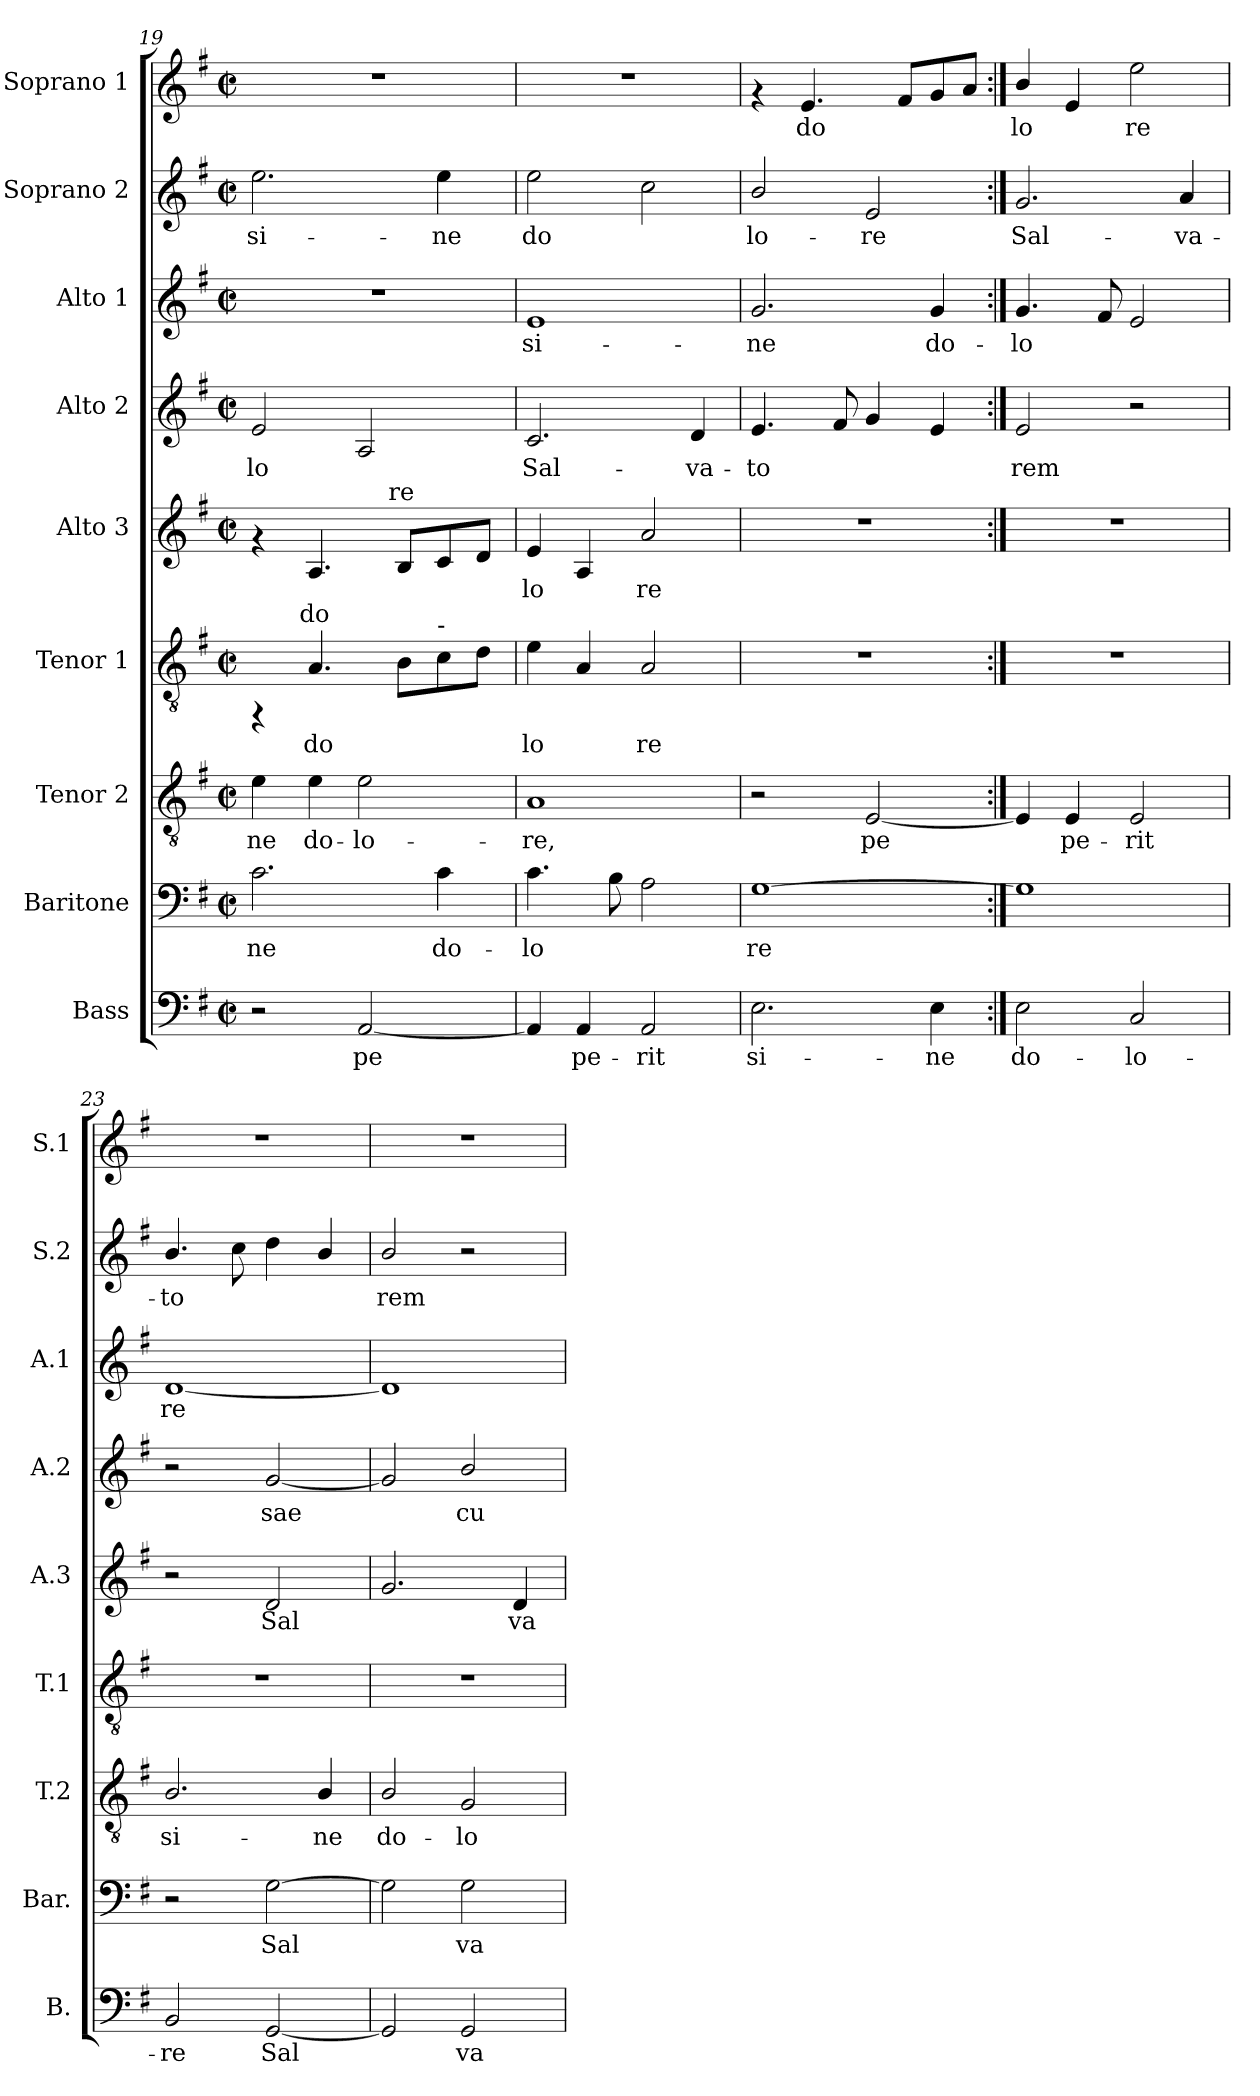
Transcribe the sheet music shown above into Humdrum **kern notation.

**kern	**text	**kern	**text	**kern	**text	**kern	**text	**kern	**text	**kern	**text	**kern	**text	**kern	**text	**kern	**text
*part9	*part9	*part8	*part8	*part7	*part7	*part6	*part6	*part5	*part5	*part4	*part4	*part3	*part3	*part2	*part2	*part1	*part1
*staff9	*staff9	*staff8	*staff8	*staff7	*staff7	*staff6	*staff6	*staff5	*staff5	*staff4	*staff4	*staff3	*staff3	*staff2	*staff2	*staff1	*staff1
*I"Bass	*	*I"Baritone	*	*I"Tenor 2	*	*I"Tenor 1	*	*I"Alto 3	*	*I"Alto 2	*	*I"Alto 1	*	*I"Soprano 2	*	*I"Soprano 1	*
*I'B.	*	*I'Bar.	*	*I'T.2	*	*I'T.1	*	*I'A.3	*	*I'A.2	*	*I'A.1	*	*I'S.2	*	*I'S.1	*
*clefF4	*	*clefF4	*	*clefGv2	*	*clefGv2	*	*clefG2	*	*clefG2	*	*clefG2	*	*clefG2	*	*clefG2	*
*k[f#]	*	*k[f#]	*	*k[f#]	*	*k[f#]	*	*k[f#]	*	*k[f#]	*	*k[f#]	*	*k[f#]	*	*k[f#]	*
*G:	*	*G:	*	*G:	*	*G:	*	*G:	*	*G:	*	*G:	*	*G:	*	*G:	*
*M2/2	*	*M2/2	*	*M2/2	*	*M2/2	*	*M2/2	*	*M2/2	*	*M2/2	*	*M2/2	*	*M2/2	*
*met(c|)	*	*met(c|)	*	*met(c|)	*	*met(c|)	*	*met(c|)	*	*met(c|)	*	*met(c|)	*	*met(c|)	*	*met(c|)	*
=19	=19	=19	=19	=19	=19	=19	=19	=19	=19	=19	=19	=19	=19	=19	=19	=19	=19
!	!	!	!LO:LY:b:cj	!	!LO:LY:b:cj	!	!	!	!	!	!LO:LY:b:cj	!	!	!	!LO:LY:b:cj	!	!
*	*	*	*	*	*	*^	*	*^	*	*	*	*	*	*	*	*	*
2r	.	2.c\	-ne	4e\	-ne	4rFF	8...ryy	.	4rf	2ryy	.	2e/	-lo-	1r	.	2.ee\	si-	1r	.
!	!	!	!	!	!	!	!LO:TX:a:t=do	!	!	!	!	!	!	!	!	!	!	!	!
.	.	.	.	.	.	.	2ryy	.	.	.	.	.	.	.	.	.	.	.	.
!	!	!	!	!	!LO:LY:b:cj	!	!	!LO:LY:b:cj	!	!	!LO:LY:b:cj	!	!	!	!	!	!	!	!
.	.	.	.	4e\	do-	4.A/	.	do-	4.A/	.	--	.	.	.	.	.	.	.	.
!	!LO:LY:b:cj	!	!	!	!LO:LY:b:cj	!	!	!	!	!	!	!	!LO:LY:b:cj	!	!	!	!	!	!
[<2AA/	pe-	.	.	2e\	-lo-	.	.	.	.	16..ryy	.	2A/	--	.	.	.	.	.	.
!	!	!	!	!	!	!	!	!	!	!LO:TX:a:t=re	!	!	!	!	!	!	!	!	!
.	.	.	.	.	.	.	.	.	.	4ryy	.	.	.	.	.	.	.	.	.
!	!	!	!	!	!	!	!	!LO:LY:b:cj	!	!	!LO:LY:b:cj	!	!	!	!	!	!	!	!
.	.	.	.	.	.	8B\L	.	--	8B/L	.	--	.	.	.	.	.	.	.	.
.	.	.	.	.	.	.	4ryy	.	.	.	.	.	.	.	.	.	.	.	.
!	!	!	!	!	!	!LO:TX:a:t=-	!	!	!	!	!	!	!	!	!	!	!	!	!
!	!	!	!LO:LY:b:cj	!	!	!	!	!LO:LY:b:cj	!	!	!LO:LY:b:cj	!	!	!	!	!	!LO:LY:b:cj	!	!
.	.	4c\	do-	.	.	8c\	.	--	8c/	.	--	.	.	.	.	4ee\	-ne	.	.
.	.	.	.	.	.	.	.	.	.	8ryy	.	.	.	.	.	.	.	.	.
!	!	!	!	!	!	!	!	!LO:LY:b:cj	!	!	!LO:LY:b:cj	!	!	!	!	!	!	!	!
.	.	.	.	.	.	8d\J	.	--	8d/J	.	--	.	.	.	.	.	.	.	.
.	.	.	.	.	.	.	64ryy	.	.	64ryy	.	.	.	.	.	.	.	.	.
=20	=20	=20	=20	=20	=20	=20	=20	=20	=20	=20	=20	=20	=20	=20	=20	=20	=20	=20	=20
!	!LO:LY:b:cj	!	!LO:LY:b:cj	!	!LO:LY:b:cj	!	!	!LO:LY:b:cj	!	!	!LO:LY:b:cj	!	!LO:LY:b:cj	!	!LO:LY:b:cj	!	!LO:LY:b:cj	!	!
*	*	*	*	*	*	*v	*v	*	*	*	*	*	*	*	*	*	*	*	*
*	*	*	*	*	*	*	*	*v	*v	*	*	*	*	*	*	*	*	*
4AA/]	--	4.c\	-lo-	1A	-re,	4e\	-lo-	4e/	-lo-	2.c/	-Sal-	1e	si-	2ee\	do-	1r	.
!	!LO:LY:b:cj	!	!	!	!	!	!LO:LY:b:cj	!	!LO:LY:b:cj	!	!	!	!	!	!	!	!
4AA/	-pe-	.	.	.	.	4A/	--	4A/	--	.	.	.	.	.	.	.	.
!	!	!	!LO:LY:b:cj	!	!	!	!	!	!	!	!	!	!	!	!	!	!
.	.	8B\	--	.	.	.	.	.	.	.	.	.	.	.	.	.	.
!	!LO:LY:b:cj	!	!LO:LY:b:cj	!	!	!	!LO:LY:b:cj	!	!LO:LY:b:cj	!	!	!	!	!	!LO:LY:b:cj	!	!
2AA/	-rit	2A\	--	.	.	2A/	-re	2a/	-re	.	.	.	.	2cc\	--	.	.
!	!	!	!	!	!	!	!	!	!	!	!LO:LY:b:cj	!	!	!	!	!	!
.	.	.	.	.	.	.	.	.	.	4d/	-va-	.	.	.	.	.	.
=21	=21	=21	=21	=21	=21	=21	=21	=21	=21	=21	=21	=21	=21	=21	=21	=21	=21
!	!LO:LY:b:cj	!	!LO:LY:b:cj	!	!	!	!	!	!	!	!LO:LY:b:cj	!	!LO:LY:b:cj	!	!LO:LY:b:cj	!	!
2.E\	si-	[<1G	-re	2r	.	1r	.	1r	.	4.e/	-to-	2.g/	-ne	2b/	-lo-	4rf	.
!	!	!	!	!	!	!	!	!	!	!	!	!	!	!	!	!	!LO:LY:b:cj
.	.	.	.	.	.	.	.	.	.	.	.	.	.	.	.	4.e/	do-
!	!	!	!	!	!	!	!	!	!	!	!LO:LY:b:cj	!	!	!	!	!	!
.	.	.	.	.	.	.	.	.	.	8f#/	--	.	.	.	.	.	.
!	!	!	!	!	!LO:LY:b:cj	!	!	!	!	!	!LO:LY:b:cj	!	!	!	!LO:LY:b:cj	!	!
.	.	.	.	[<2E/	pe-	.	.	.	.	4g/	--	.	.	2e/	-re	.	.
!	!	!	!	!	!	!	!	!	!	!	!	!	!	!	!	!	!LO:LY:b:cj
.	.	.	.	.	.	.	.	.	.	.	.	.	.	.	.	8f#/L	--
!	!LO:LY:b:cj	!	!	!	!	!	!	!	!	!	!LO:LY:b:cj	!	!LO:LY:b:cj	!	!	!	!LO:LY:b:cj
4E\	-ne	.	.	.	.	.	.	.	.	4e/	--	4g/	do-	.	.	8g/	--
!	!	!	!	!	!	!	!	!	!	!	!	!	!	!	!	!	!LO:LY:b:cj
.	.	.	.	.	.	.	.	.	.	.	.	.	.	.	.	8a/J	--
!!LO:PB:g=z
=22:|!	=22:|!	=22:|!	=22:|!	=22:|!	=22:|!	=22:|!	=22:|!	=22:|!	=22:|!	=22:|!	=22:|!	=22:|!	=22:|!	=22:|!	=22:|!	=22:|!	=22:|!
!	!LO:LY:b:cj	!	!LO:LY:b:cj	!	!LO:LY:b:cj	!	!	!	!	!	!LO:LY:b:cj	!	!LO:LY:b:cj	!	!LO:LY:b:cj	!	!LO:LY:b:cj
2E\	do-	1G]	.	4E/]	--	1r	.	1r	.	2e/	-rem	4.g/	-lo-	2.g/	Sal-	4b/	-lo-
!	!	!	!	!	!LO:LY:b:cj	!	!	!	!	!	!	!	!	!	!	!	!LO:LY:b:cj
.	.	.	.	4E/	-pe-	.	.	.	.	.	.	.	.	.	.	4e/	--
!	!	!	!	!	!	!	!	!	!	!	!	!	!LO:LY:b:cj	!	!	!	!
.	.	.	.	.	.	.	.	.	.	.	.	8f#/	--	.	.	.	.
!	!LO:LY:b:cj	!	!	!	!LO:LY:b:cj	!	!	!	!	!	!	!	!LO:LY:b:cj	!	!	!	!LO:LY:b:cj
2C/	-lo-	.	.	2E/	-rit	.	.	.	.	2r	.	2e/	--	.	.	2ee\	-re
!	!	!	!	!	!	!	!	!	!	!	!	!	!	!	!LO:LY:b:cj	!	!
.	.	.	.	.	.	.	.	.	.	.	.	.	.	4a/	-va-	.	.
=23	=23	=23	=23	=23	=23	=23	=23	=23	=23	=23	=23	=23	=23	=23	=23	=23	=23
!	!LO:LY:b:cj	!	!	!	!LO:LY:b:cj	!	!	!	!	!	!	!	!LO:LY:b:cj	!	!LO:LY:b:cj	!	!
2BB/	-re	2r	.	2.B/	si-	1r	.	2r	.	2r	.	[<1d	-re	4.b/	-to-	1r	.
!	!	!	!	!	!	!	!	!	!	!	!	!	!	!	!LO:LY:b:cj	!	!
.	.	.	.	.	.	.	.	.	.	.	.	.	.	8cc\	--	.	.
!	!LO:LY:b:cj	!	!LO:LY:b:cj	!	!	!	!	!	!LO:LY:b:cj	!	!LO:LY:b:cj	!	!	!	!LO:LY:b:cj	!	!
[<2GG/	Sal-	[>2G\	Sal-	.	.	.	.	2d/	Sal-	[<2g/	sae-	.	.	4dd\	--	.	.
!	!	!	!	!	!LO:LY:b:cj	!	!	!	!	!	!	!	!	!	!LO:LY:b:cj	!	!
.	.	.	.	4B/	-ne	.	.	.	.	.	.	.	.	4b/	--	.	.
=24	=24	=24	=24	=24	=24	=24	=24	=24	=24	=24	=24	=24	=24	=24	=24	=24	=24
!	!LO:LY:b:cj	!	!LO:LY:b:cj	!	!LO:LY:b:cj	!	!	!	!LO:LY:b:cj	!	!LO:LY:b:cj	!	!LO:LY:b:cj	!	!LO:LY:b:cj	!	!
2GG/]	--	2G\]	--	2B/	do-	1r	.	2.g/	--	2g/]	--	1d]	.	2b/	-rem	1r	.
!	!LO:LY:b:cj	!	!LO:LY:b:cj	!	!LO:LY:b:cj	!	!	!	!	!	!LO:LY:b:cj	!	!	!	!	!	!
2GG/	-va-	2G\	-va-	2G/	-lo-	.	.	.	.	2b/	-cu-	.	.	2r	.	.	.
!	!	!	!	!	!	!	!	!	!LO:LY:b:cj	!	!	!	!	!	!	!	!
.	.	.	.	.	.	.	.	4d/	-va-	.	.	.	.	.	.	.	.
=	=	=	=	=	=	=	=	=	=	=	=	=	=	=	=	=	=
*-	*-	*-	*-	*-	*-	*-	*-	*-	*-	*-	*-	*-	*-	*-	*-	*-	*-
